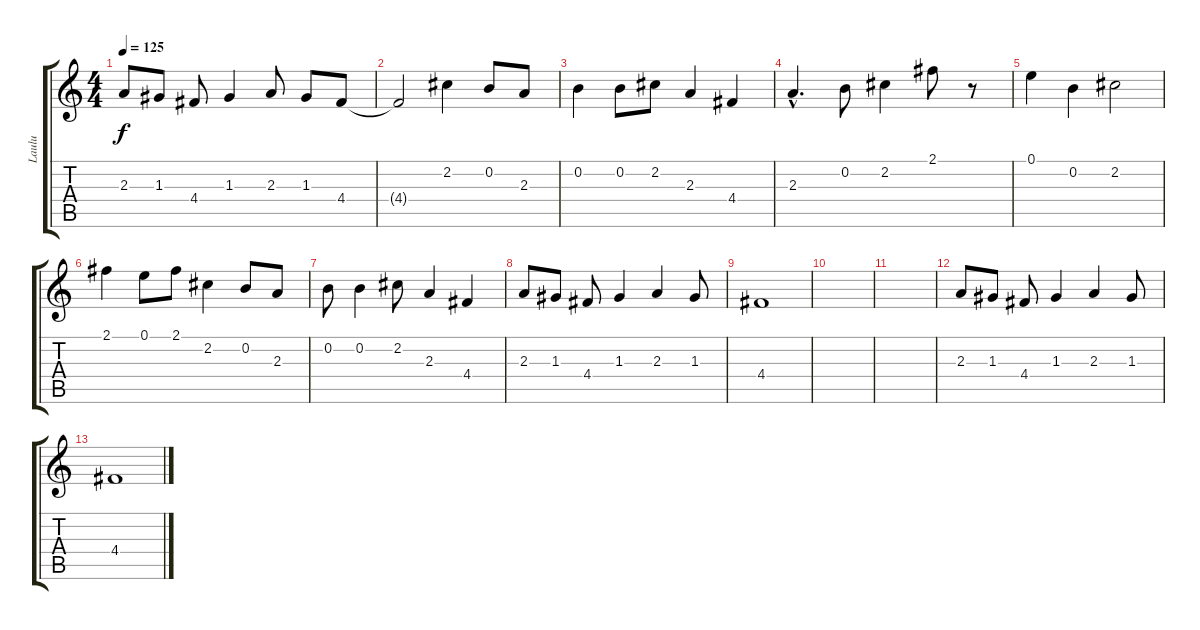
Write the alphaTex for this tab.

\track ("Laulu" "Laulu") {instrument acousticguitarsteel}
\staff {score tabs}
\tuning (E4 B3 G3 D3 A2 E2) {hide}
\ts (4 4)
\tempo 125
\clef g2
\ks c
2.3.8{dy f} 1.3.8 4.4.8 1.3.4 2.3.8 1.3.8 4.4.8 |
4.4{t}.2 2.2.4 0.2.8 2.3.8 |
0.2.4 0.2.8 2.2.8 2.3.4 4.4.4 |
2.3{hac}.4{d} 0.2.8 2.2.4 2.1.8 r.8 |
0.1.4 0.2.4 2.2.2 |
2.1.4 0.1.8 2.1.8 2.2.4 0.2.8 2.3.8 |
0.2.8 0.2.4 2.2.8 2.3.4 4.4.4 |
2.3.8 1.3.8 4.4.8 1.3.4 2.3.4 1.3.8 |
4.4.1 |
|
|
2.3.8 1.3.8 4.4.8 1.3.4 2.3.4 1.3.8 |
4.4.1
